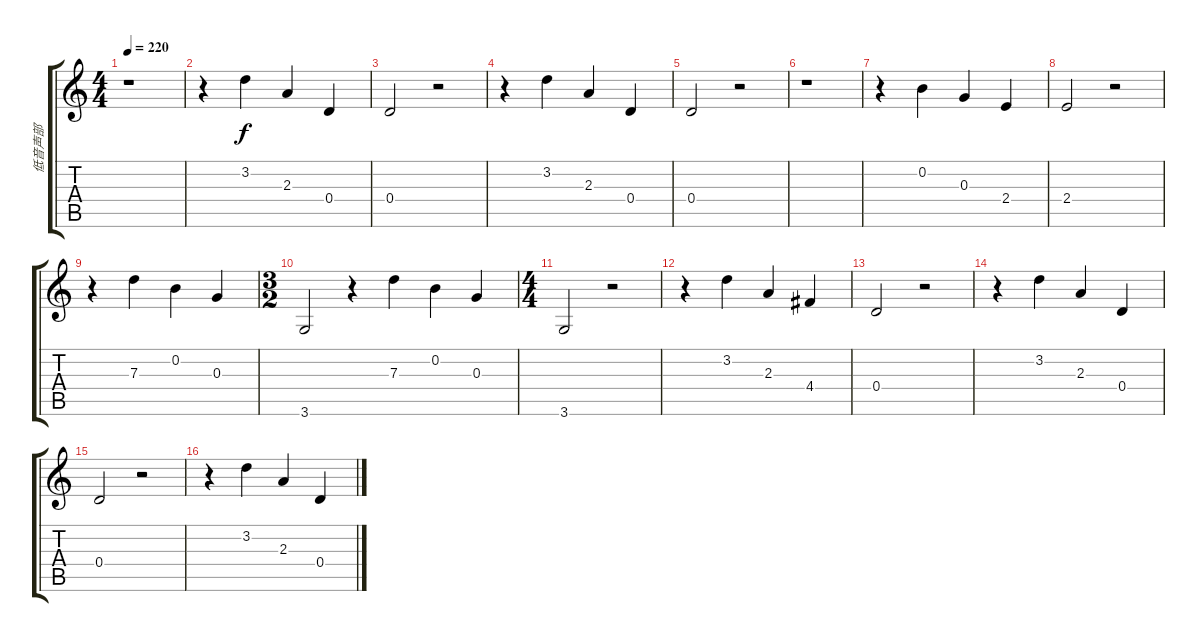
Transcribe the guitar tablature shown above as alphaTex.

\track ("低音声部" "低音声部") {instrument acousticguitarnylon}
\staff {score tabs}
\tuning (E4 B3 G3 D3 A2 E2) {hide}
\ts (4 4)
\tempo 220
\clef g2
\ks c
r.1{dy f} |
r.4 3.2.4 2.3.4 0.4.4 |
0.4.2 r.2 |
r.4 3.2.4 2.3.4 0.4.4 |
0.4.2 r.2 |
r.1 |
r.4 0.2.4 0.3.4 2.4.4 |
2.4.2 r.2 |
r.4 7.3.4 0.2.4 0.3.4 |
\ts (3 2)
3.6.2 r.4 7.3.4 0.2.4 0.3.4 |
\ts (4 4)
3.6.2 r.2 |
r.4 3.2.4 2.3.4 4.4.4 |
0.4.2 r.2 |
r.4 3.2.4 2.3.4 0.4.4 |
0.4.2 r.2 |
r.4 3.2.4 2.3.4 0.4.4
